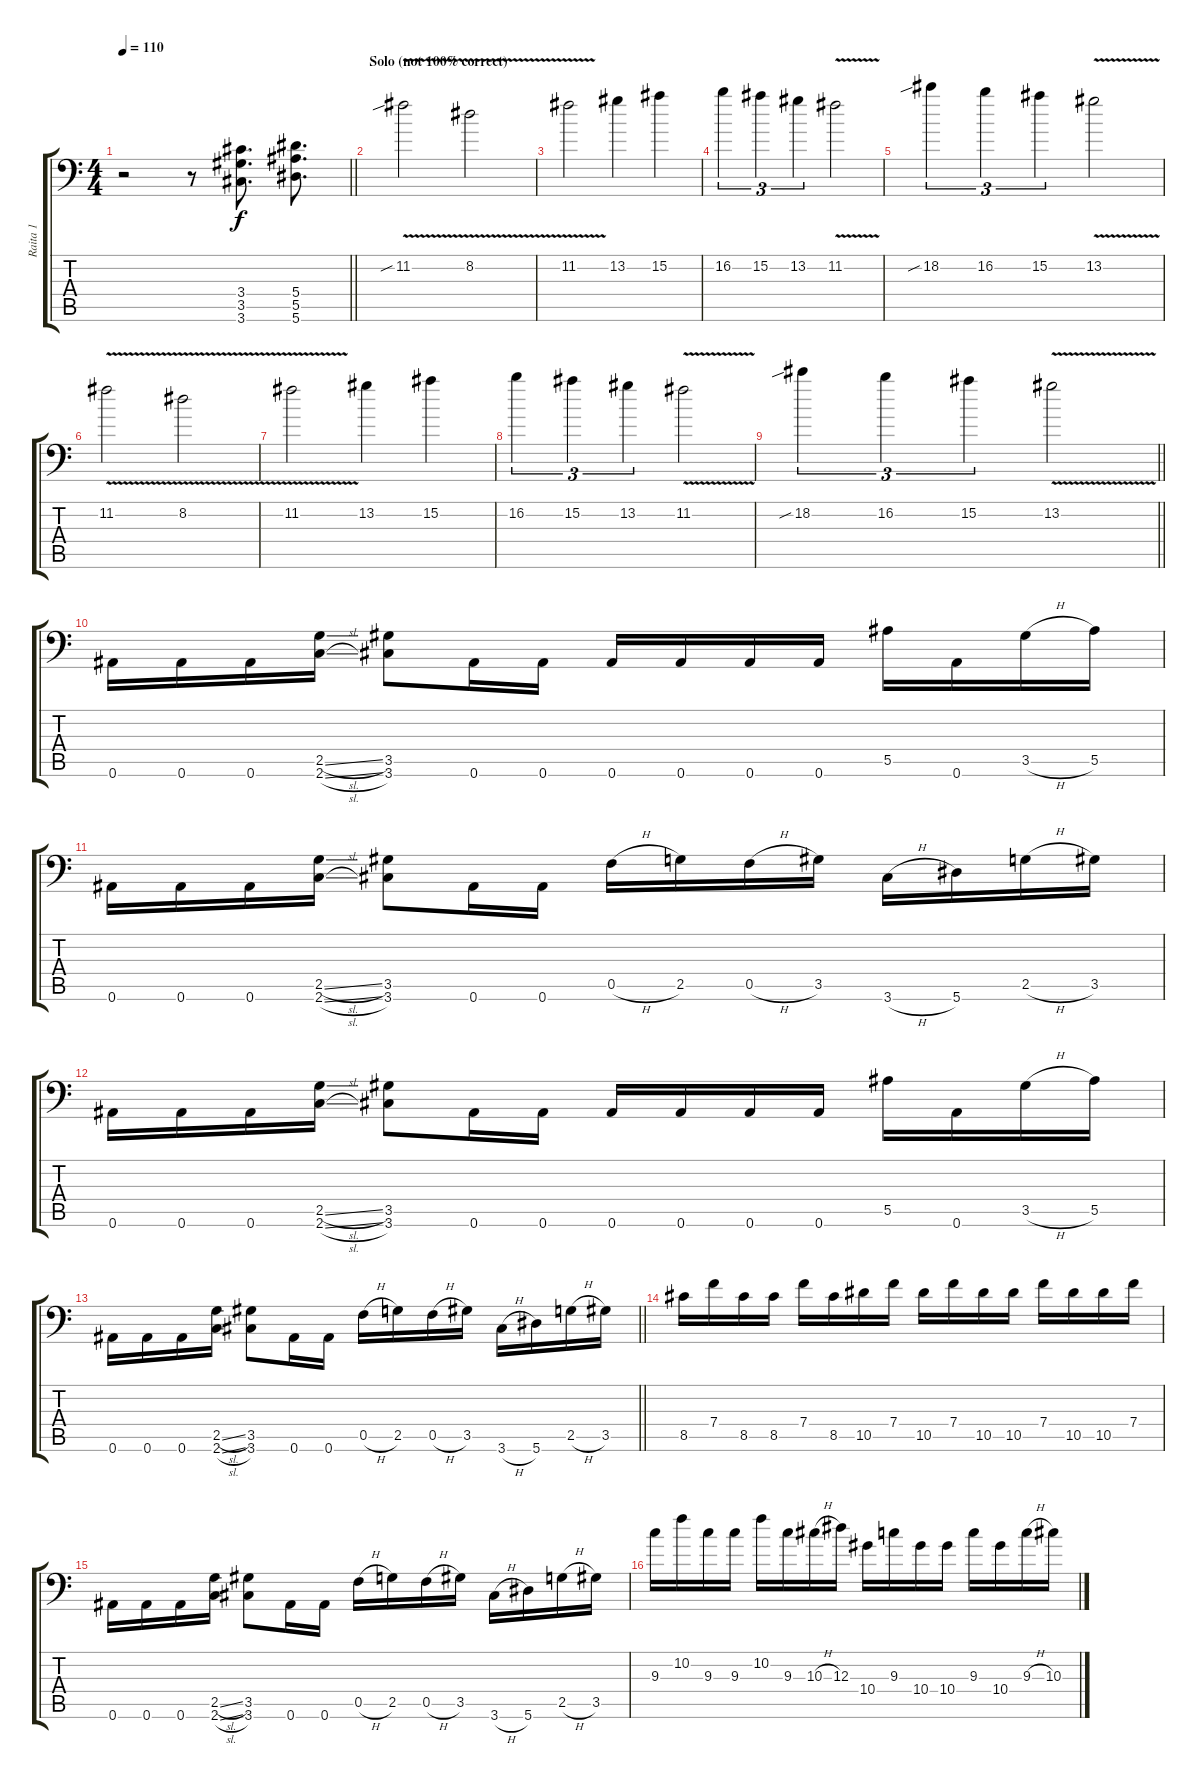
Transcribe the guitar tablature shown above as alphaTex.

\track ("Raita 1" "Raita 1") {instrument distortionguitar}
\staff {score tabs}
\tuning (C4 G3 Eb3 Bb2 F2 Bb1) {hide}
\ts (4 4)
\tempo 110
\clef f4
\barLineRight lightlight
\ks c
r.2{dy f} r.8 (3.4 3.5 3.6).8{d} (5.4 5.5 5.6).8{d} |
\section ("" "Solo (not 100% correct)")
11.2{v sib}.2 8.2{v}.2 |
11.2{v}.2 13.2.4 15.2.4 |
16.2.4{tu (3 2)} 15.2.4{tu (3 2)} 13.2.4{tu (3 2)} 11.2{v}.2 |
18.2{sib}.4{tu (3 2)} 16.2.4{tu (3 2)} 15.2.4{tu (3 2)} 13.2{v}.2 |
11.2{v}.2 8.2{v}.2 |
11.2{v}.2 13.2.4 15.2.4 |
16.2.4{tu (3 2)} 15.2.4{tu (3 2)} 13.2.4{tu (3 2)} 11.2{v}.2 |
\barLineRight lightlight
18.2{sib}.4{tu (3 2)} 16.2.4{tu (3 2)} 15.2.4{tu (3 2)} 13.2{v}.2 |
\section ("" "")
0.6.16 0.6.16 0.6.16 (2.5{sl} 2.6{sl}).16 (3.5 3.6).8 0.6.16 0.6.16 0.6.16 0.6.16 0.6.16 0.6.16 5.5.16 0.6.16 3.5{h}.16 5.5.16 |
0.6.16 0.6.16 0.6.16 (2.5{sl} 2.6{sl}).16 (3.5 3.6).8 0.6.16 0.6.16 0.5{h}.16 2.5.16 0.5{h}.16 3.5.16 3.6{h}.16 5.6.16 2.5{h}.16 3.5.16 |
0.6.16 0.6.16 0.6.16 (2.5{sl} 2.6{sl}).16 (3.5 3.6).8 0.6.16 0.6.16 0.6.16 0.6.16 0.6.16 0.6.16 5.5.16 0.6.16 3.5{h}.16 5.5.16 |
\barLineRight lightlight
0.6.16 0.6.16 0.6.16 (2.5{sl} 2.6{sl}).16 (3.5 3.6).8 0.6.16 0.6.16 0.5{h}.16 2.5.16 0.5{h}.16 3.5.16 3.6{h}.16 5.6.16 2.5{h}.16 3.5.16 |
\section ("" "")
8.5.16 7.4.16 8.5.16 8.5.16 7.4.16 8.5.16 10.5.16 7.4.16 10.5.16 7.4.16 10.5.16 10.5.16 7.4.16 10.5.16 10.5.16 7.4.16 |
0.6.16 0.6.16 0.6.16 (2.5{sl} 2.6{sl}).16 (3.5 3.6).8 0.6.16 0.6.16 0.5{h}.16 2.5.16 0.5{h}.16 3.5.16 3.6{h}.16 5.6.16 2.5{h}.16 3.5.16 |
9.3.16 10.2.16 9.3.16 9.3.16 10.2.16 9.3.16 10.3{h}.16 12.3.16 10.4.16 9.3.16 10.4.16 10.4.16 9.3.16 10.4.16 9.3{h}.16 10.3.16
